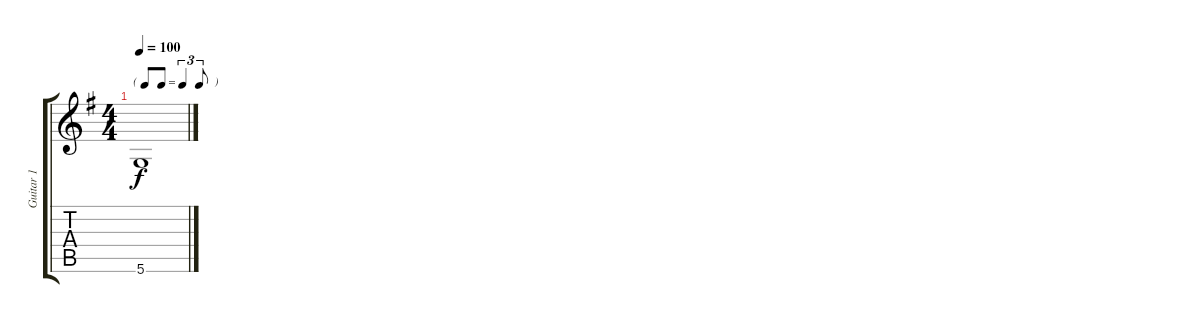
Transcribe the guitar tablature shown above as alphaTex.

\track ("Guitar 1" "Guitar 1") {instrument electricguitarclean}
\staff {score tabs}
\tuning (E4 B3 G3 D3 A2 D2) {hide}
\ts (4 4)
\tf triplet8th
\tempo 100
\clef g2
\ks g
5.6.1{dy f}
